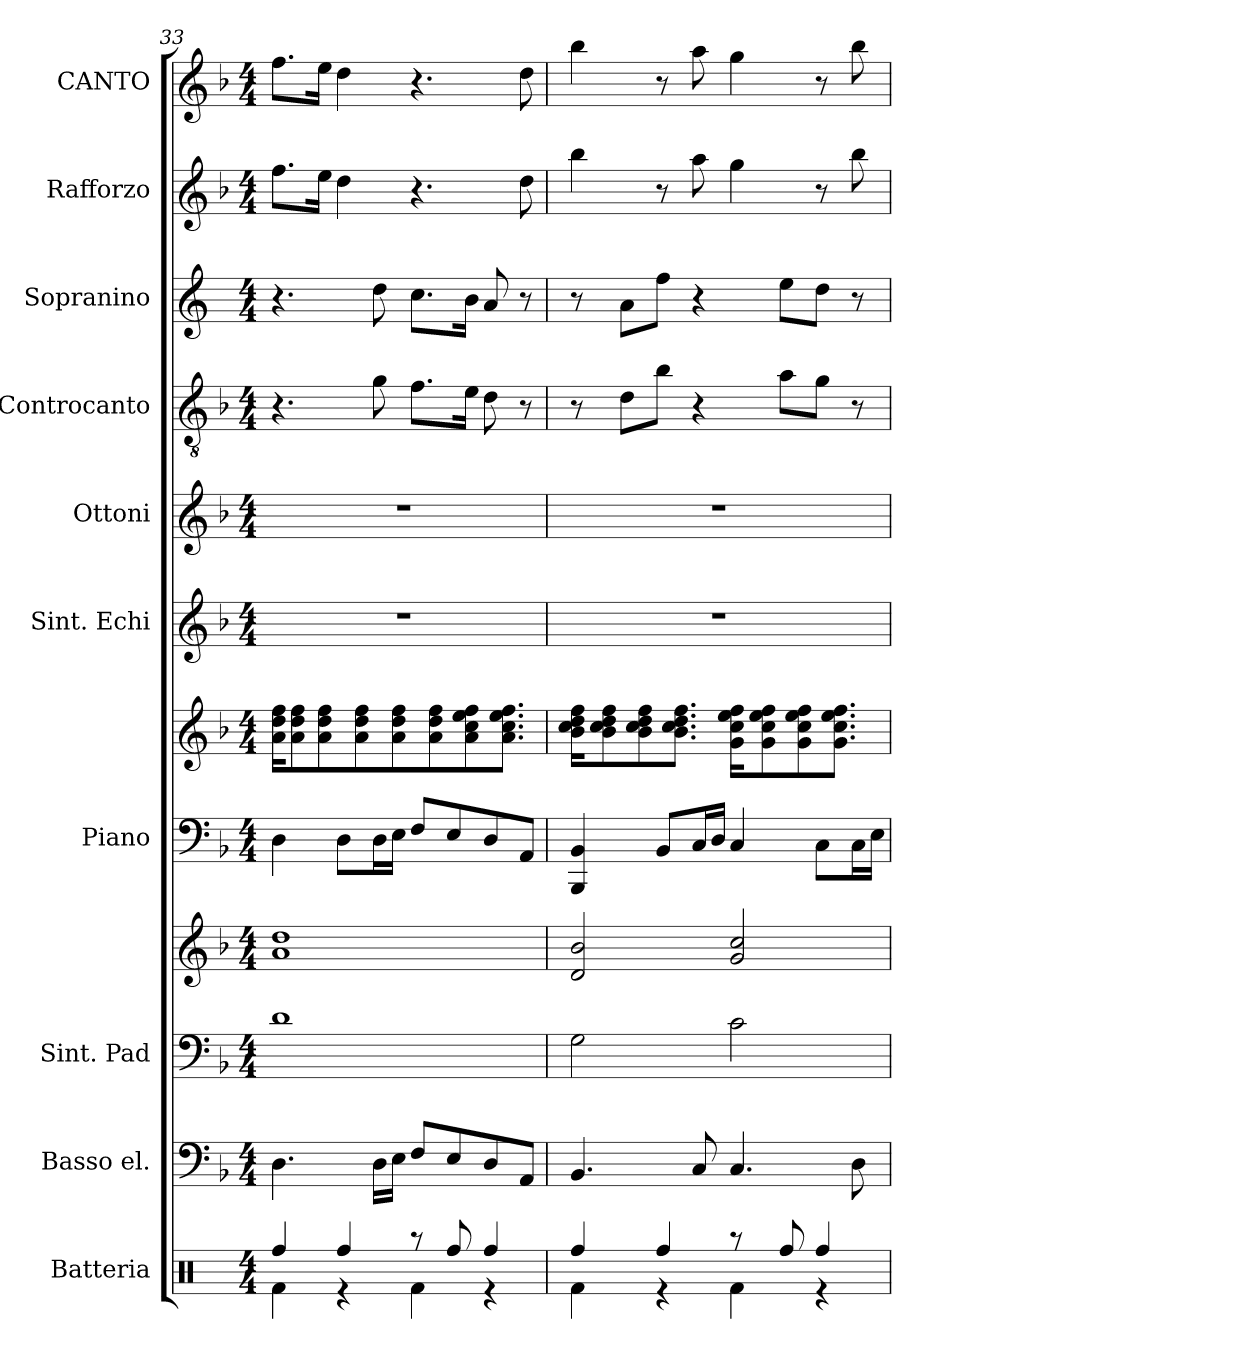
**kern	**kern	**kern	**kern	**kern	**kern	**kern	**kern	**kern	**kern	**kern	**kern
*part10	*part9	*part8	*part8	*part7	*part7	*part6	*part5	*part4	*part3	*part2	*part1
*staff12	*staff11	*staff10	*staff9	*staff8	*staff7	*staff6	*staff5	*staff4	*staff3	*staff2	*staff1
*I"Batteria	*I"Basso el.	*I"Sint. Pad	*	*I"Piano	*	*I"Sint. Echi	*I"Ottoni	*I"Controcanto	*I"Sopranino	*I"Rafforzo	*I"CANTO
*I'Bat	*I'B.el	*I'SintP	*	*	*	*I'SintE	*I'Ott	*I'cCnt	*I'S.nn	*I'Rfz	*I'Cnt
*clefX	*clefF4	*clefF4	*clefG2	*clefF4	*clefG2	*clefG2	*clefG2	*clefGv2	*clefG2	*clefG2	*clefG2
*	*ITrd7c12	*	*	*	*	*	*	*	*ITrd4c7	*ITrd7c12	*ITrd7c12
*k[]	*k[b-]	*k[b-]	*k[b-]	*k[b-]	*k[b-]	*k[b-]	*k[b-]	*k[b-]	*k[b-]	*k[b-]	*k[b-]
*M4/4	*M4/4	*M4/4	*M4/4	*M4/4	*M4/4	*M4/4	*M4/4	*M4/4	*M4/4	*M4/4	*M4/4
=33	=33	=33	=33	=33	=33	=33	=33	=33	=33	=33	=33
*^	*	*	*	*	*	*	*	*	*	*	*
4Rff/	4Rf\	4.DD\	1d	1a 1dd	4D\	16a\ 16dd\ 16ff\KL	1r	1r	4.r	4.r	8.f\L	8.f\L
.	.	.	.	.	.	8a\ 8dd\ 8ff\	.	.	.	.	.	.
.	.	.	.	.	.	8a\ 8dd\ 8ff\	.	.	.	.	16e\Jk	16e\Jk
4Rff/	4r	.	.	.	8D\L	.	.	.	.	.	4d\	4d\
.	.	.	.	.	.	8a\ 8dd\ 8ff\	.	.	.	.	.	.
.	.	16DD\LL	.	.	16D\L	.	.	.	8g\	8g\	.	.
.	.	16EE\JJ	.	.	16E\JJ	8a\ 8dd\ 8ff\	.	.	.	.	.	.
8r	4Rf\	8FF/L	.	.	8F/L	.	.	.	8.f\L	8.f\L	4.r	4.r
.	.	.	.	.	.	8a\ 8dd\ 8ff\	.	.	.	.	.	.
8Rff/	.	8EE/	.	.	8E/	.	.	.	.	.	.	.
.	.	.	.	.	.	8a\ 8cc\ 8ee\ 8ff\	.	.	16e\Jk	16e\Jk	.	.
4Rff/	4r	8DD/	.	.	8D/	.	.	.	8d\	8d/	.	.
.	.	.	.	.	.	8.a\ 8.cc\ 8.ee\ 8.ff\J	.	.	.	.	.	.
.	.	8AAA/J	.	.	8AA/J	.	.	.	8r	8r	8d\	8d\
=34	=34	=34	=34	=34	=34	=34	=34	=34	=34	=34	=34	=34
4Rff/	4Rf\	4.BBB-/	2G\	2d/ 2b-/	4BBB-/ 4BB-/	16b-\ 16cc\ 16dd\ 16ff\KL	1r	1r	8r	8r	4b-\	4b-\
.	.	.	.	.	.	8b-\ 8cc\ 8dd\ 8ff\	.	.	.	.	.	.
.	.	.	.	.	.	.	.	.	8d\L	8d\L	.	.
.	.	.	.	.	.	8b-\ 8cc\ 8dd\ 8ff\	.	.	.	.	.	.
4Rff/	4r	.	.	.	8BB-/L	.	.	.	8b-\J	8b-\J	8r	8r
.	.	.	.	.	.	8.b-\ 8.cc\ 8.dd\ 8.ff\J	.	.	.	.	.	.
.	.	8CC/	.	.	16C/L	.	.	.	4r	4r	8a\	8a\
.	.	.	.	.	16D/JJ	.	.	.	.	.	.	.
8r	4Rf\	4.CC/	2c\	2g/ 2cc/	4C/	16g\ 16cc\ 16ee\ 16ff\KL	.	.	.	.	4g\	4g\
.	.	.	.	.	.	8g\ 8cc\ 8ee\ 8ff\	.	.	.	.	.	.
8Rff/	.	.	.	.	.	.	.	.	8a\L	8a\L	.	.
.	.	.	.	.	.	8g\ 8cc\ 8ee\ 8ff\	.	.	.	.	.	.
4Rff/	4r	.	.	.	8C\L	.	.	.	8g\J	8g\J	8r	8r
.	.	.	.	.	.	8.g\ 8.cc\ 8.ee\ 8.ff\J	.	.	.	.	.	.
.	.	8DD\	.	.	16C\L	.	.	.	8r	8r	8b-\	8b-\
.	.	.	.	.	16E\JJ	.	.	.	.	.	.	.
*v	*v	*	*	*	*	*	*	*	*	*	*	*
=	=	=	=	=	=	=	=	=	=	=	=
*-	*-	*-	*-	*-	*-	*-	*-	*-	*-	*-	*-
